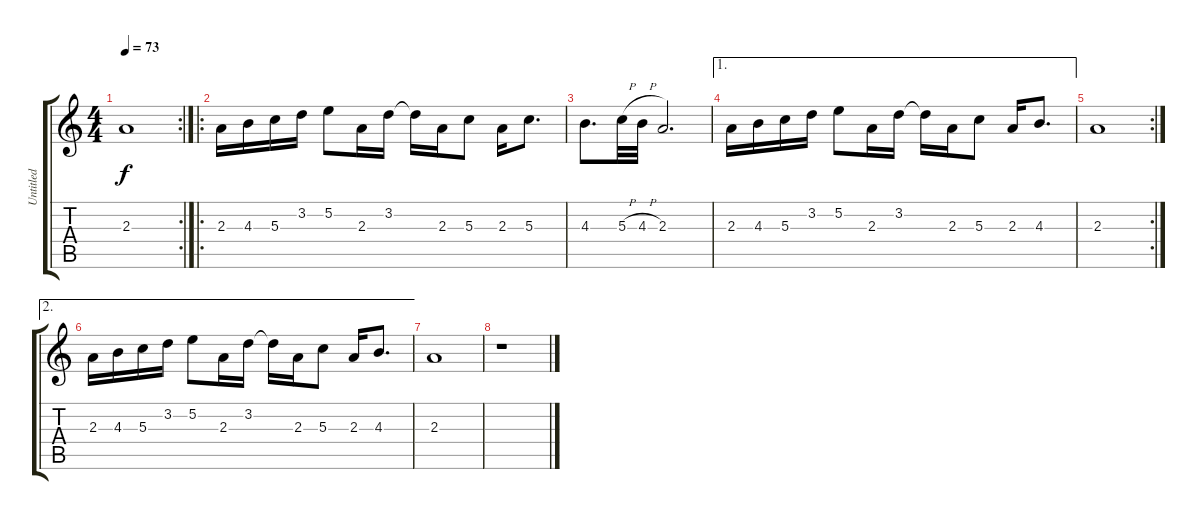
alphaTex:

\track ("Untitled" "Untitled") {instrument acousticguitarsteel}
\staff {score tabs}
\tuning (E4 B3 G3 D3 A2 E2) {hide}
\rc 2
\ts (4 4)
\tempo 73
\clef g2
\ks c
2.3.1{dy f} |
\ro
2.3.16 4.3.16 5.3.16 3.2.16 5.2.8 2.3.16 3.2.16 3.2{t}.16 2.3.16 5.3.8 2.3.16 5.3.8{d} |
4.3.8{d} 5.3{h}.32 4.3{h}.32 2.3.2{d} |
\ae 1
2.3.16 4.3.16 5.3.16 3.2.16 5.2.8 2.3.16 3.2.16 3.2{t}.16 2.3.16 5.3.8 2.3.16 4.3.8{d} |
\rc 2
2.3.1 |
\ae 2
2.3.16 4.3.16 5.3.16 3.2.16 5.2.8 2.3.16 3.2.16 3.2{t}.16 2.3.16 5.3.8 2.3.16 4.3.8{d} |
2.3.1 |
r.1
